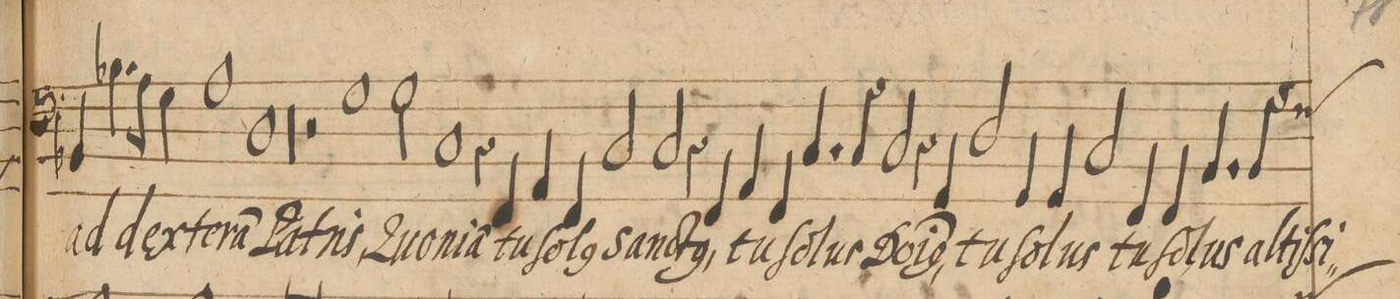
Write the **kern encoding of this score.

**kern	**text
*I"BASSVS.	*
*clefF4	*
*k[b-]	*
*met(C|)	*
*M2/1	*
1r	.
4BB-/	ad
4.B-X\	dex-
8A\	-te-
4G\	-ra(m)
=67-	=67-
1A	Pa-
1D	-tris,
=68-	=68-
00r	.
=69-	=69-
=70-	=70-
2r	.
1G	Quo-
2G\	-ni-
=71-	=71-
1C	-a(m)
4r	.
4FF/	tu
4AA/	ſo-
4FF/	-l(us)
=72-	=72-
2C/	sanc-
2C/	-t(us),
4r	.
4FF/	tu
4AA/	ſo-
4FF/	-lus
=73-	=73-
4.C/	Do-
8C/	-(m)i-
2C/	-(nus),
4r	.
4GG/	tu
2D/	ſo-
=74-	=74-
4GG/	-lus
4GG/	tu
2C/	ſo-
4FF/	-lus
4FF/	al-
4.BB-/	-tiſ-
8BB-/	-si-
*custos:F	*
=75-	=75-
*-	*-
